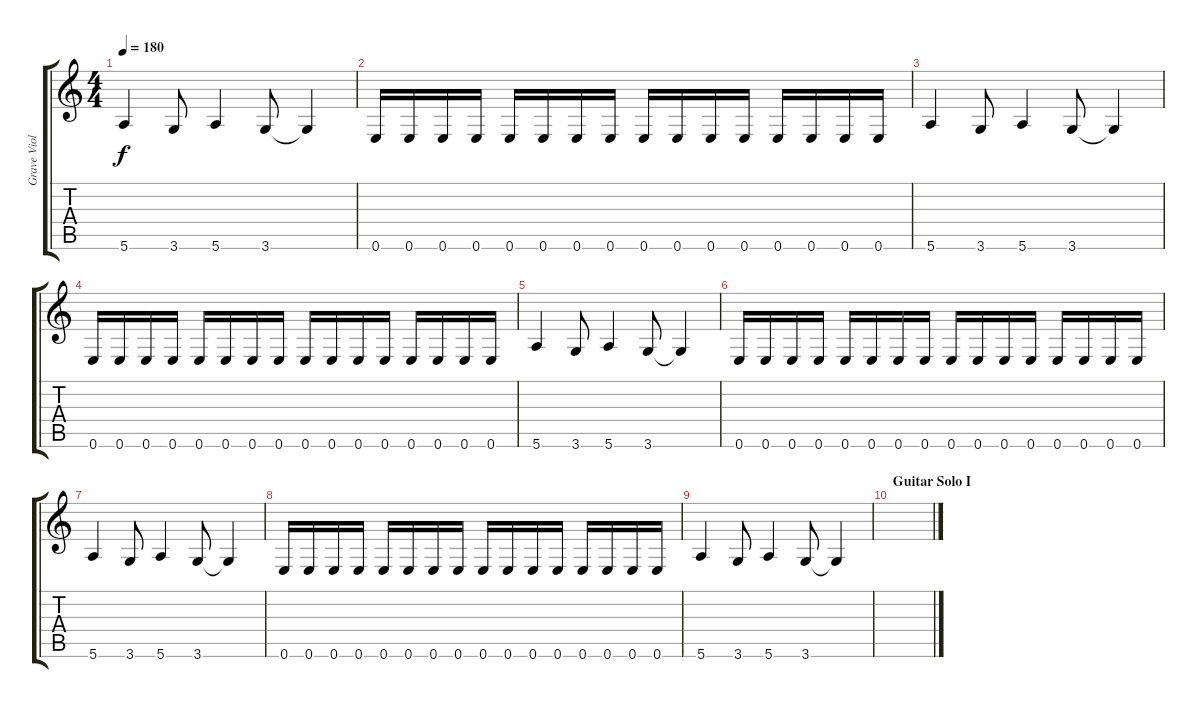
\track ("Grave Violator (Guitar)" "Grave Viol") {instrument overdrivenguitar}
\staff {score tabs}
\tuning (E4 B3 G3 D3 A2 E2) {hide}
\ts (4 4)
\tempo 180
\clef g2
\ks c
5.6.4{dy f} 3.6.8 5.6.4 3.6.8 3.6{t}.4 |
0.6.16 0.6.16 0.6.16 0.6.16 0.6.16 0.6.16 0.6.16 0.6.16 0.6.16 0.6.16 0.6.16 0.6.16 0.6.16 0.6.16 0.6.16 0.6.16 |
5.6.4 3.6.8 5.6.4 3.6.8 3.6{t}.4 |
0.6.16 0.6.16 0.6.16 0.6.16 0.6.16 0.6.16 0.6.16 0.6.16 0.6.16 0.6.16 0.6.16 0.6.16 0.6.16 0.6.16 0.6.16 0.6.16 |
5.6.4 3.6.8 5.6.4 3.6.8 3.6{t}.4 |
0.6.16 0.6.16 0.6.16 0.6.16 0.6.16 0.6.16 0.6.16 0.6.16 0.6.16 0.6.16 0.6.16 0.6.16 0.6.16 0.6.16 0.6.16 0.6.16 |
5.6.4 3.6.8 5.6.4 3.6.8 3.6{t}.4 |
0.6.16 0.6.16 0.6.16 0.6.16 0.6.16 0.6.16 0.6.16 0.6.16 0.6.16 0.6.16 0.6.16 0.6.16 0.6.16 0.6.16 0.6.16 0.6.16 |
5.6.4 3.6.8 5.6.4 3.6.8 3.6{t}.4 |
\section ("" "Guitar Solo I")
